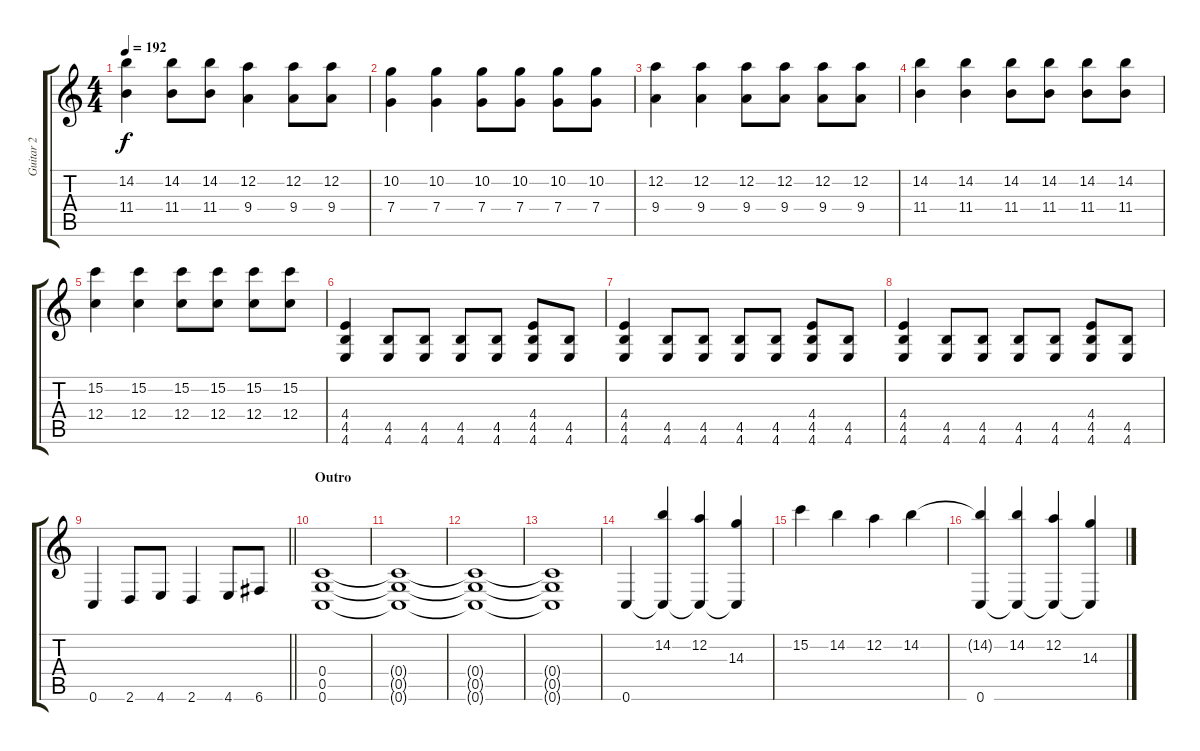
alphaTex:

\track ("Guitar 2" "Guitar 2") {instrument distortionguitar}
\staff {score tabs}
\tuning (D4 A3 F3 C3 G2 C2) {hide}
\ts (4 4)
\tempo 192
\clef g2
\ks c
(14.2 11.4).4{dy f} (14.2 11.4).8 (14.2 11.4).8 (12.2 9.4).4 (12.2 9.4).8 (12.2 9.4).8 |
(10.2 7.4).4 (10.2 7.4).4 (10.2 7.4).8 (10.2 7.4).8 (10.2 7.4).8 (10.2 7.4).8 |
(12.2 9.4).4 (12.2 9.4).4 (12.2 9.4).8 (12.2 9.4).8 (12.2 9.4).8 (12.2 9.4).8 |
(14.2 11.4).4 (14.2 11.4).4 (14.2 11.4).8 (14.2 11.4).8 (14.2 11.4).8 (14.2 11.4).8 |
(15.2 12.4).4 (15.2 12.4).4 (15.2 12.4).8 (15.2 12.4).8 (15.2 12.4).8 (15.2 12.4).8 |
(4.4 4.5 4.6).4 (4.5 4.6).8 (4.5 4.6).8 (4.5 4.6).8 (4.5 4.6).8 (4.4 4.5 4.6).8 (4.5 4.6).8 |
(4.4 4.5 4.6).4 (4.5 4.6).8 (4.5 4.6).8 (4.5 4.6).8 (4.5 4.6).8 (4.4 4.5 4.6).8 (4.5 4.6).8 |
(4.4 4.5 4.6).4 (4.5 4.6).8 (4.5 4.6).8 (4.5 4.6).8 (4.5 4.6).8 (4.4 4.5 4.6).8 (4.5 4.6).8 |
\barLineRight lightlight
0.6.4 2.6.8 4.6.8 2.6.4 4.6.8 6.6.8 |
\section ("" "Outro")
(0.4 0.5 0.6).1 |
(0.4{t} 0.5{t} 0.6{t}).1 |
(0.4{t} 0.5{t} 0.6{t}).1 |
(0.4{t} 0.5{t} 0.6{t}).1 |
0.6.4{instrument electricguitarclean} (14.2 0.6{t}).4 (12.2 0.6{t}).4 (14.3 0.6{t}).4 |
15.2.4 14.2.4 12.2.4 14.2.4 |
(14.2{t} 0.6).4 (14.2 0.6{t}).4 (12.2 0.6{t}).4 (14.3 0.6{t}).4
